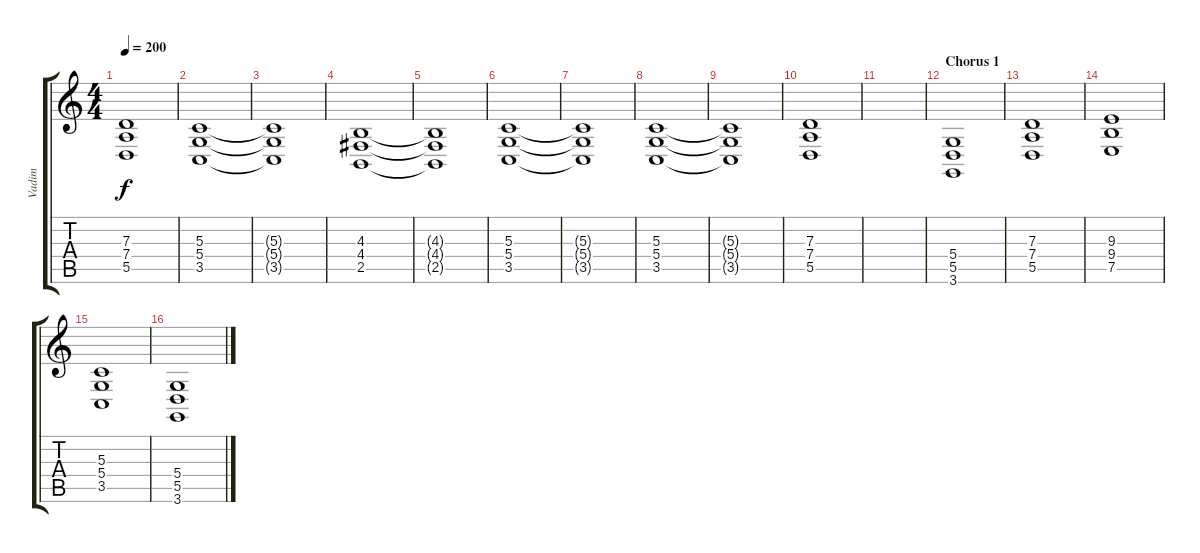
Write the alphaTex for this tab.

\track ("Vadim" "Vadim") {instrument stringensemble1}
\staff {score tabs}
\tuning (E4 B3 G3 D3 A2 E2) {hide}
\ts (4 4)
\tempo 200
\clef g2
\ks c
(7.3{t} 7.4{t} 5.5{t}).1{dy f} |
(5.3 5.4 3.5).1 |
(5.3{t} 5.4{t} 3.5{t}).1 |
(4.3 4.4 2.5).1 |
(4.3{t} 4.4{t} 2.5{t}).1 |
(5.3 5.4 3.5).1 |
(5.3{t} 5.4{t} 3.5{t}).1 |
(5.3 5.4 3.5).1 |
(5.3{t} 5.4{t} 3.5{t}).1 |
(7.3 7.4 5.5).1 |
|
\section ("" "Chorus 1")
(5.4 5.5 3.6).1 |
(7.3 7.4 5.5).1 |
(9.3 9.4 7.5).1 |
(5.3 5.4 3.5).1 |
(5.4 5.5 3.6).1
